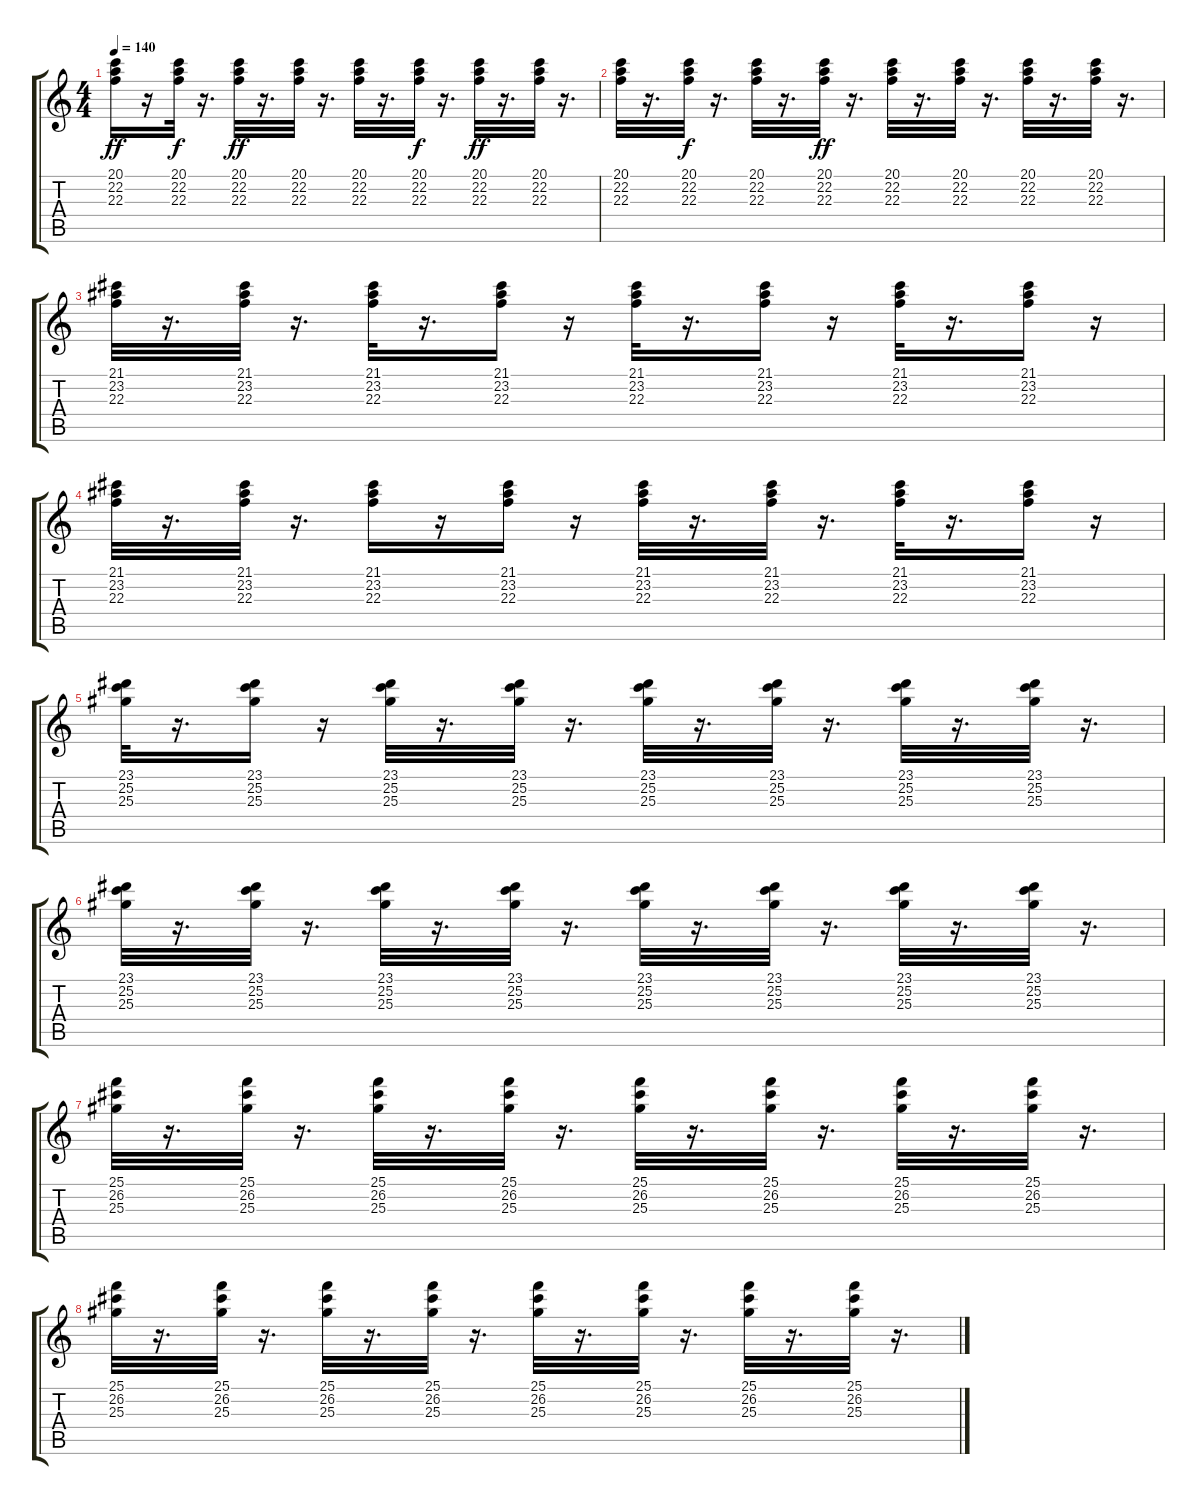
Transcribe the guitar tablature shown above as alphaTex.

\track "" {instrument percussiveorgan}
\staff {score tabs}
\tuning (E4 B3 G3 D3 A2 E2) {hide}
\ts (4 4)
\tempo 140
\clef g2
\ks c
(20.1 22.2 22.3).16{dy ff} r.16 (20.1 22.2 22.3).32{dy f} r.16{d} (20.1 22.2 22.3).32{dy ff} r.16{d} (20.1 22.2 22.3).32 r.16{d} (20.1 22.2 22.3).32 r.16{d} (20.1 22.2 22.3).32{dy f} r.16{d} (20.1 22.2 22.3).32{dy ff} r.16{d} (20.1 22.2 22.3).32 r.16{d} |
(20.1 22.2 22.3).32 r.16{d} (20.1 22.2 22.3).32{dy f} r.16{d} (20.1 22.2 22.3).32 r.16{d} (20.1 22.2 22.3).32{dy ff} r.16{d} (20.1 22.2 22.3).32 r.16{d} (20.1 22.2 22.3).32 r.16{d} (20.1 22.2 22.3).32 r.16{d} (20.1 22.2 22.3).32 r.16{d} |
(21.1 23.2 22.3).32 r.16{d} (21.1 23.2 22.3).32 r.16{d} (21.1 23.2 22.3).32 r.16{d} (21.1 23.2 22.3).16 r.16 (21.1 23.2 22.3).32 r.16{d} (21.1 23.2 22.3).16 r.16 (21.1 23.2 22.3).32 r.16{d} (21.1 23.2 22.3).16 r.16 |
(21.1 23.2 22.3).32 r.16{d} (21.1 23.2 22.3).32 r.16{d} (21.1 23.2 22.3).16 r.16 (21.1 23.2 22.3).16 r.16 (21.1 23.2 22.3).32 r.16{d} (21.1 23.2 22.3).32 r.16{d} (21.1 23.2 22.3).32 r.16{d} (21.1 23.2 22.3).16 r.16 |
(23.1 25.2 25.3).32 r.16{d} (23.1 25.2 25.3).16 r.16 (23.1 25.2 25.3).32 r.16{d} (23.1 25.2 25.3).32 r.16{d} (23.1 25.2 25.3).32 r.16{d} (23.1 25.2 25.3).32 r.16{d} (23.1 25.2 25.3).32 r.16{d} (23.1 25.2 25.3).32 r.16{d} |
(23.1 25.2 25.3).32 r.16{d} (23.1 25.2 25.3).32 r.16{d} (23.1 25.2 25.3).32 r.16{d} (23.1 25.2 25.3).32 r.16{d} (23.1 25.2 25.3).32 r.16{d} (23.1 25.2 25.3).32 r.16{d} (23.1 25.2 25.3).32 r.16{d} (23.1 25.2 25.3).32 r.16{d} |
(25.1 26.2 25.3).32 r.16{d} (25.1 26.2 25.3).32 r.16{d} (25.1 26.2 25.3).32 r.16{d} (25.1 26.2 25.3).32 r.16{d} (25.1 26.2 25.3).32 r.16{d} (25.1 26.2 25.3).32 r.16{d} (25.1 26.2 25.3).32 r.16{d} (25.1 26.2 25.3).32 r.16{d} |
(25.1 26.2 25.3).32 r.16{d} (25.1 26.2 25.3).32 r.16{d} (25.1 26.2 25.3).32 r.16{d} (25.1 26.2 25.3).32 r.16{d} (25.1 26.2 25.3).32 r.16{d} (25.1 26.2 25.3).32 r.16{d} (25.1 26.2 25.3).32 r.16{d} (25.1 26.2 25.3).32 r.16{d}
